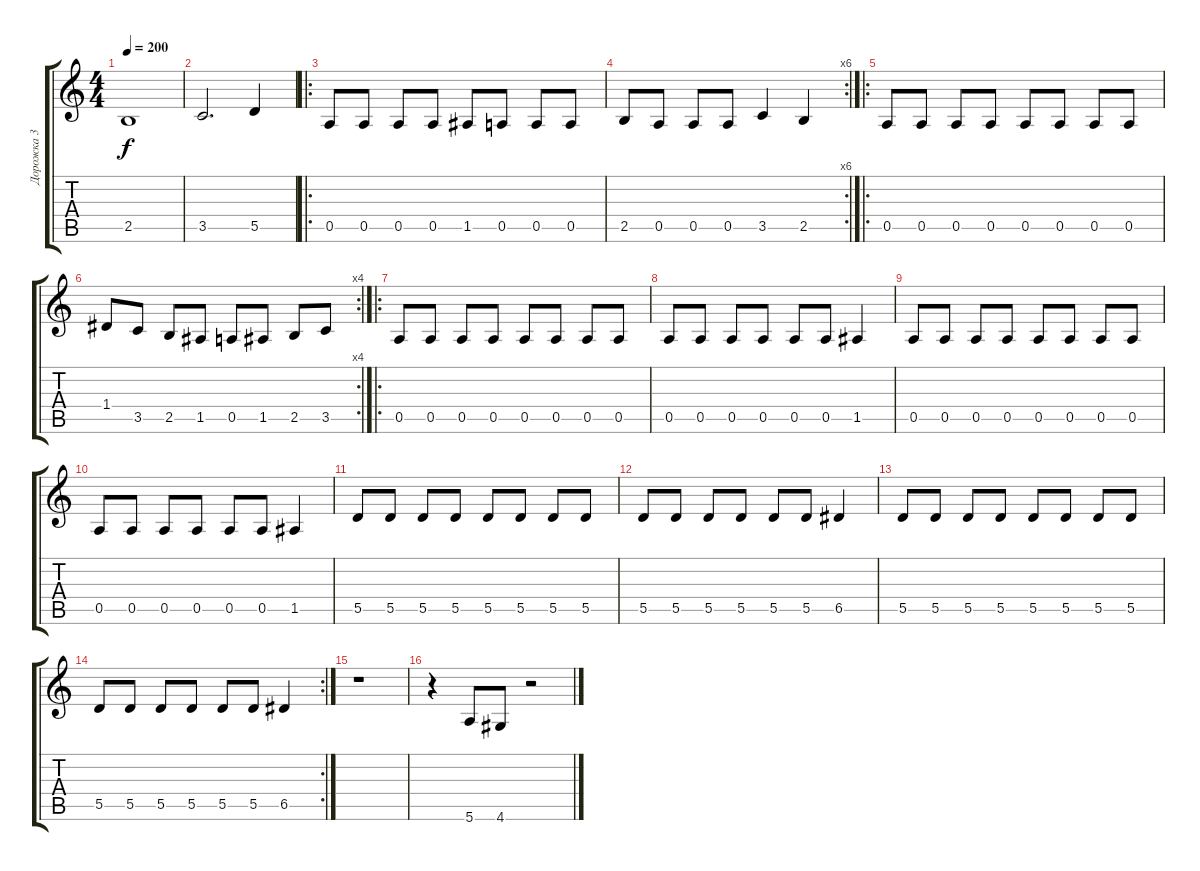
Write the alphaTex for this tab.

\track ("Дорожка 3" "Дорожка 3") {instrument electricbasspick}
\staff {score tabs}
\tuning (E4 B3 G3 D3 A2 E2) {hide}
\ts (4 4)
\tempo 200
\clef g2
\ks c
2.5.1{dy f} |
3.5.2{d} 5.5.4 |
\ro
0.5.8 0.5.8 0.5.8 0.5.8 1.5.8 0.5.8 0.5.8 0.5.8 |
\rc 6
2.5.8 0.5.8 0.5.8 0.5.8 3.5.4 2.5.4 |
\ro
0.5.8 0.5.8 0.5.8 0.5.8 0.5.8 0.5.8 0.5.8 0.5.8 |
\rc 4
1.4.8 3.5.8 2.5.8 1.5.8 0.5.8 1.5.8 2.5.8 3.5.8 |
\ro
0.5.8 0.5.8 0.5.8 0.5.8 0.5.8 0.5.8 0.5.8 0.5.8 |
0.5.8 0.5.8 0.5.8 0.5.8 0.5.8 0.5.8 1.5.4 |
0.5.8 0.5.8 0.5.8 0.5.8 0.5.8 0.5.8 0.5.8 0.5.8 |
0.5.8 0.5.8 0.5.8 0.5.8 0.5.8 0.5.8 1.5.4 |
5.5.8 5.5.8 5.5.8 5.5.8 5.5.8 5.5.8 5.5.8 5.5.8 |
5.5.8 5.5.8 5.5.8 5.5.8 5.5.8 5.5.8 6.5.4 |
5.5.8 5.5.8 5.5.8 5.5.8 5.5.8 5.5.8 5.5.8 5.5.8 |
\rc 2
5.5.8 5.5.8 5.5.8 5.5.8 5.5.8 5.5.8 6.5.4 |
r.1 |
r.4 5.6.8 4.6.8 r.2
